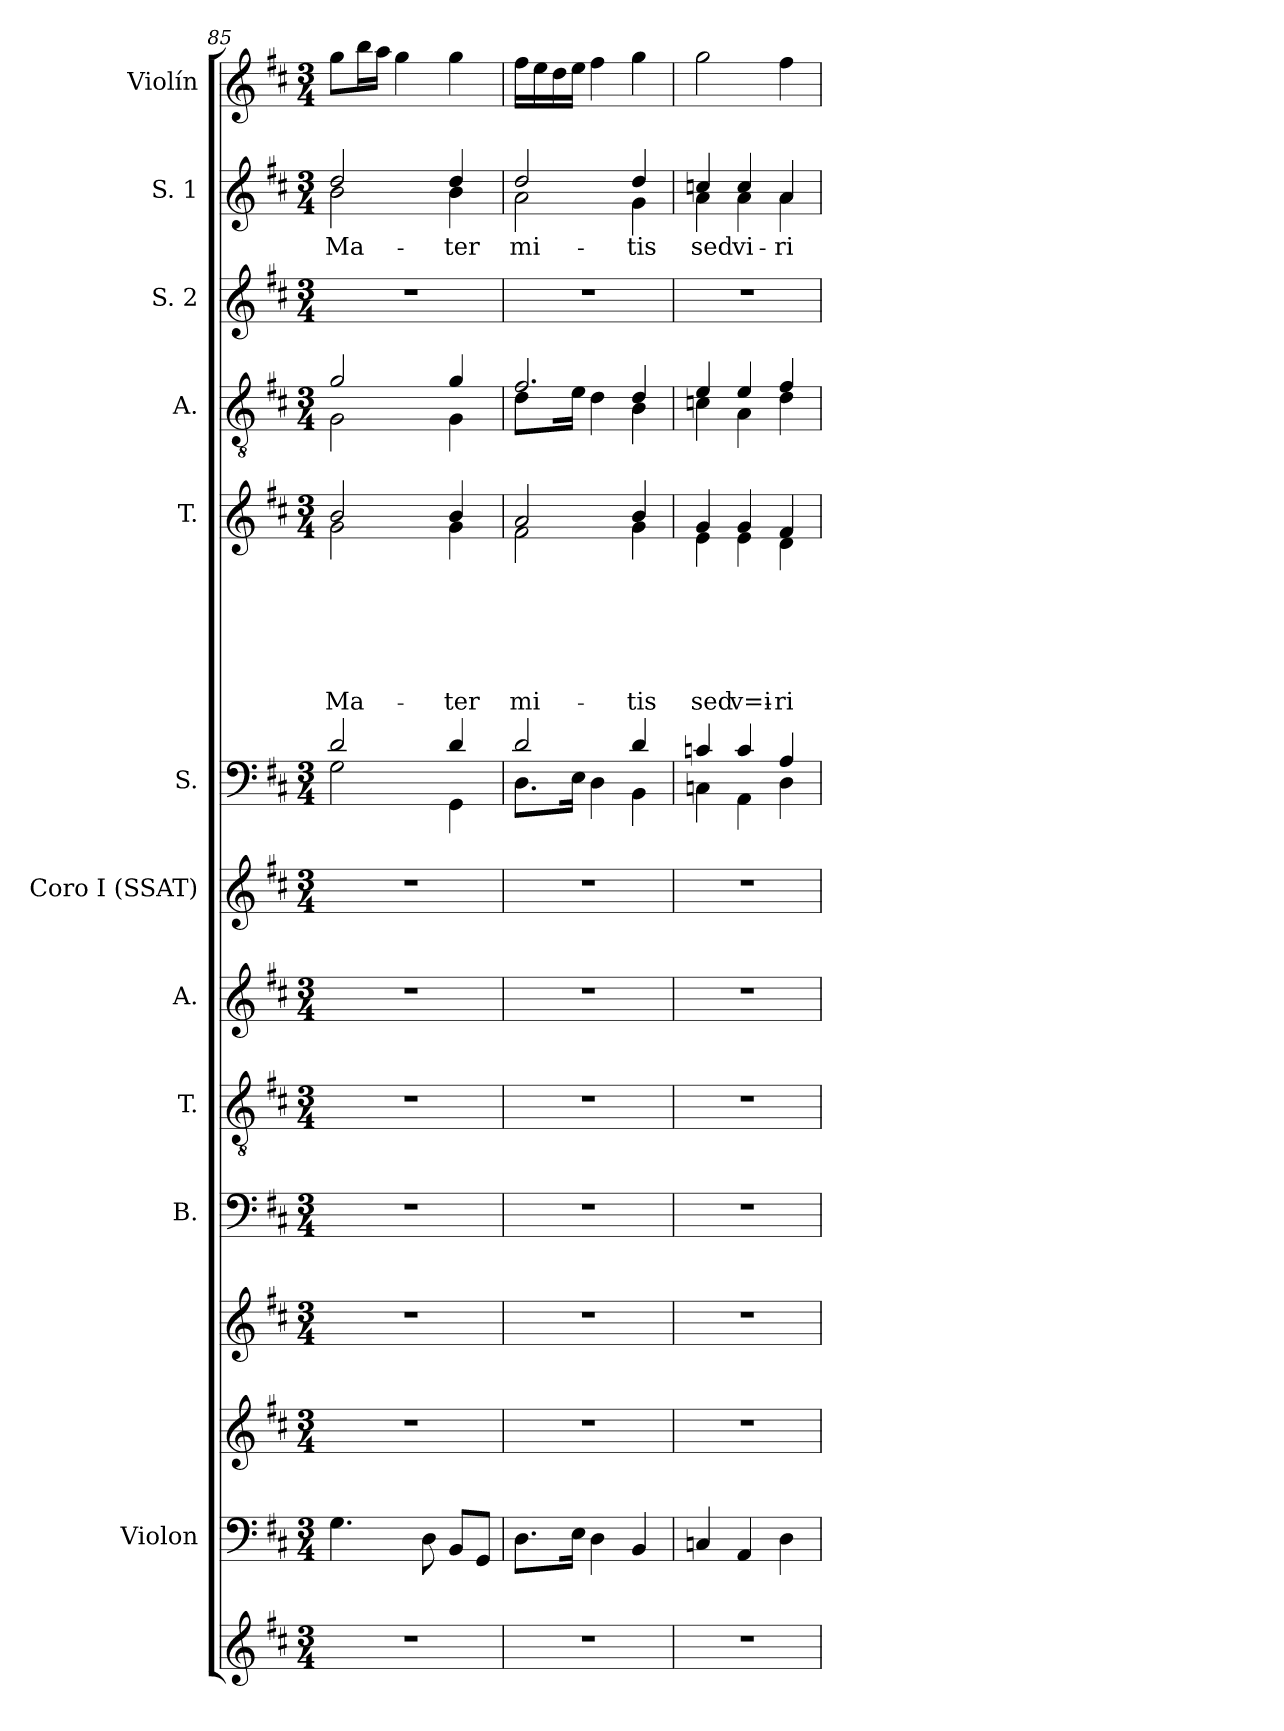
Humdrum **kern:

**kern	**kern	**kern	**kern	**kern	**kern	**kern	**kern	**kern	**kern	**text	**text	**text	**text	**text	**text	**kern	**kern	**kern	**text	**kern
*part14	*part13	*part12	*part11	*part10	*part9	*part8	*part7	*part6	*part5	*part5	*part5	*part5	*part5	*part5	*part5	*part4	*part3	*part2	*part2	*part1
*staff14	*staff13	*staff12	*staff11	*staff10	*staff9	*staff8	*staff7	*staff6	*staff5	*staff5	*staff5	*staff5	*staff5	*staff5	*staff5	*staff4	*staff3	*staff2	*staff2	*staff1
*	*I"Violon	*	*	*I"B.	*I"T.	*I"A.	*I"Coro I (SSAT)	*I"S.	*I"T.	*	*	*	*	*	*	*I"A.	*I"S. 2	*I"S. 1	*	*I"Violín
*	*I'Violon	*	*	*	*	*	*	*	*	*	*	*	*	*	*	*	*I'S. 2	*I'S. 1	*	*I'Violín
*clefG2	*clefF4	*clefG2	*clefG2	*clefF4	*clefGv2	*clefG2	*clefG2	*clefF4	*clefG2	*	*	*	*	*	*	*clefGv2	*clefG2	*clefG2	*	*clefG2
*k[f#c#]	*k[f#c#]	*k[f#c#]	*k[f#c#]	*k[f#c#]	*k[f#c#]	*k[f#c#]	*k[f#c#]	*k[f#c#]	*k[f#c#]	*	*	*	*	*	*	*k[f#c#]	*k[f#c#]	*k[f#c#]	*	*k[f#c#]
*D:	*D:	*D:	*D:	*D:	*D:	*D:	*D:	*D:	*D:	*	*	*	*	*	*	*D:	*D:	*D:	*	*D:
*M3/4	*M3/4	*M3/4	*M3/4	*M3/4	*M3/4	*M3/4	*M3/4	*M3/4	*M3/4	*	*	*	*	*	*	*M3/4	*M3/4	*M3/4	*	*M3/4
=85	=85	=85	=85	=85	=85	=85	=85	=85	=85	=85	=85	=85	=85	=85	=85	=85	=85	=85	=85	=85
*	*	*	*	*	*	*	*	*^	*^	*	*	*	*	*	*	*	*	*	*	*
!	!	!	!	!	!	!	!	!	!	!	!	!	!	!	!	!	!LO:LY:b:rj	!	!	!	!LO:LY:b	!
*	*	*	*	*	*	*	*	*	*	*	*	*	*	*	*	*	*	*^	*	*^	*	*
2.r	4.G\	2.r	2.r	2.r	2.r	2.r	2.r	2G\	2d/	2g\	2b/	.	.	.	.	.	Ma-	2g/	2G\	2.r	2dd/	2b\	Ma-	8gg\L
.	.	.	.	.	.	.	.	.	.	.	.	.	.	.	.	.	.	.	.	.	.	.	.	16bb\L
.	.	.	.	.	.	.	.	.	.	.	.	.	.	.	.	.	.	.	.	.	.	.	.	16aa\JJ
.	.	.	.	.	.	.	.	.	.	.	.	.	.	.	.	.	.	.	.	.	.	.	.	4gg\
.	8D\	.	.	.	.	.	.	.	.	.	.	.	.	.	.	.	.	.	.	.	.	.	.	.
!	!	!	!	!	!	!	!	!	!	!	!	!	!	!	!	!	!LO:LY:b:rj	!	!	!	!	!	!LO:LY:b	!
.	8BB/L	.	.	.	.	.	.	4d/	4GG\	4b/	4g\	.	.	.	.	.	-ter	4G\	4g/	.	4dd/	4b\	-ter	4gg\
.	8GG/J	.	.	.	.	.	.	.	.	.	.	.	.	.	.	.	.	.	.	.	.	.	.	.
*	*	*	*	*	*	*	*	*	*	*	*	*	*	*	*	*	*	*v	*v	*	*	*	*	*
=86	=86	=86	=86	=86	=86	=86	=86	=86	=86	=86	=86	=86	=86	=86	=86	=86	=86	=86	=86	=86	=86	=86	=86
!	!	!	!	!	!	!	!	!	!	!	!	!	!	!	!	!	!LO:LY:b:rj	!	!	!	!	!LO:LY:b	!
*	*	*	*	*	*	*	*	*	*	*	*	*	*	*	*	*	*	*^	*	*	*	*	*
*	*	*	*	*	*	*	*	*	*	*	*	*	*	*	*	*	*	*	*^	*	*	*	*	*
2.r	8.D\L	2.r	2.r	2.r	2.r	2.r	2.r	2d/	8.D\L	2a/	2f#\	.	.	.	.	.	mi-	2.f#/	8d\L	2ryy	2.r	2dd/	2a\	mi-	16ff#\LL
.	.	.	.	.	.	.	.	.	.	.	.	.	.	.	.	.	.	.	.	.	.	.	.	.	16ee\
.	.	.	.	.	.	.	.	.	.	.	.	.	.	.	.	.	.	.	16ryy	.	.	.	.	.	16dd\
.	16E\Jk	.	.	.	.	.	.	.	16E\Jk	.	.	.	.	.	.	.	.	.	16e\Jk	.	.	.	.	.	16ee\JJ
.	4D\	.	.	.	.	.	.	.	4D\	.	.	.	.	.	.	.	.	.	4d\	.	.	.	.	.	4ff#\
!	!	!	!	!	!	!	!	!	!	!	!	!	!	!	!	!	!LO:LY:b:rj	!	!	!	!	!	!	!LO:LY:b	!
.	4BB/	.	.	.	.	.	.	4d/	4BB\	4b/	4g\	.	.	.	.	.	-tis	.	4d/	4B\	.	4dd/	4g\	-tis	4gg\
=87	=87	=87	=87	=87	=87	=87	=87	=87	=87	=87	=87	=87	=87	=87	=87	=87	=87	=87	=87	=87	=87	=87	=87	=87	=87
!	!	!	!	!	!	!	!	!	!	!	!	!	!	!	!	!	!LO:LY:b:rj	!	!	!	!	!	!	!LO:LY:b	!
*	*	*	*	*	*	*	*	*	*	*	*	*	*	*	*	*	*	*	*v	*v	*	*	*	*	*
2.r	4Cn/	2.r	2.r	2.r	2.r	2.r	2.r	4cn/	4Cn\	4g/	4e\	.	.	.	.	.	sed	4cn\	4e/	2.r	4ccn/	4a\	sed	2gg\
!	!	!	!	!	!	!	!	!	!	!	!	!	!	!	!	!	!LO:LY:b:rj	!	!	!	!	!	!LO:LY:b	!
.	4AA/	.	.	.	.	.	.	4c/	4AA\	4g/	4e\	.	.	.	.	.	v=i-	4e/	4A\	.	4cc/	4a\	vi-	.
!	!	!	!	!	!	!	!	!	!	!	!	!	!	!	!	!	!LO:LY:b:rj	!	!	!	!	!	!LO:LY:b	!
.	4D\	.	.	.	.	.	.	4A/	4D\	4f#/	4d\	.	.	.	.	.	-ri	4f#/	4d\	.	4a/	4a\	-ri	4ff#\
*	*	*	*	*	*	*	*	*v	*v	*	*	*	*	*	*	*	*	*v	*v	*	*v	*v	*	*
*	*	*	*	*	*	*	*	*	*v	*v	*	*	*	*	*	*	*	*	*	*	*
=	=	=	=	=	=	=	=	=	=	=	=	=	=	=	=	=	=	=	=	=
*-	*-	*-	*-	*-	*-	*-	*-	*-	*-	*-	*-	*-	*-	*-	*-	*-	*-	*-	*-	*-
